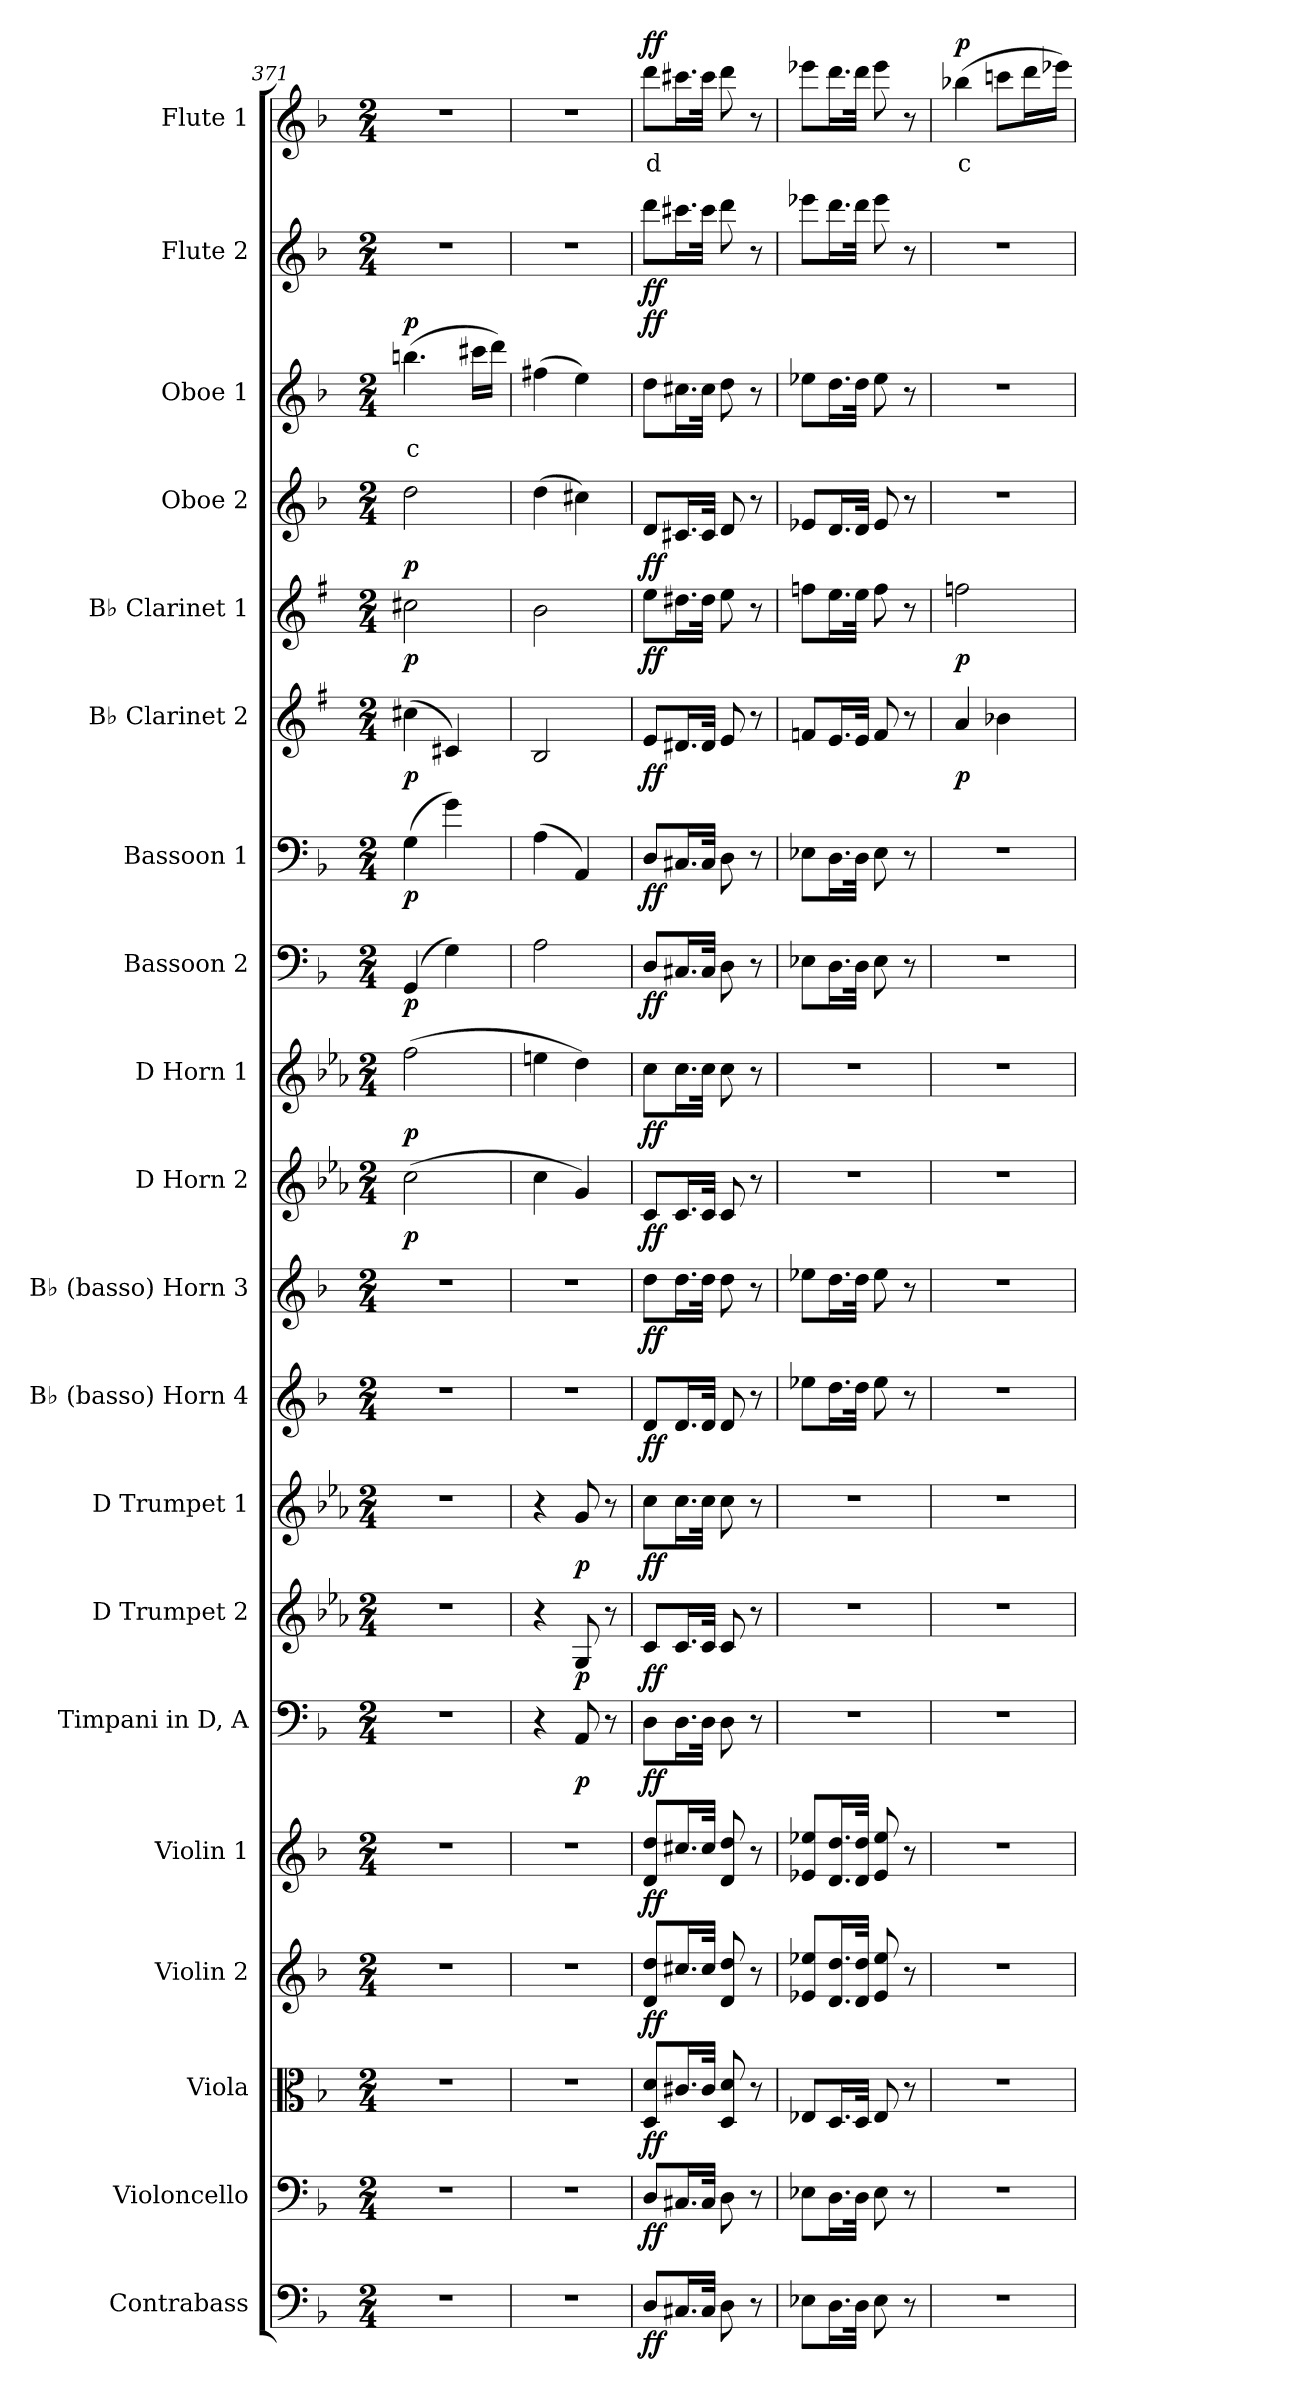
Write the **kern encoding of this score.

**kern	**dynam	**kern	**dynam	**kern	**dynam	**kern	**dynam	**kern	**dynam	**kern	**dynam	**kern	**dynam	**kern	**dynam	**kern	**dynam	**kern	**dynam	**kern	**dynam	**kern	**dynam	**kern	**dynam	**kern	**dynam	**kern	**dynam	**kern	**dynam	**kern	**dynam	**kern	**text	**dynam	**kern	**dynam	**kern	**text	**dynam
*part20	*part20	*part19	*part19	*part18	*part18	*part17	*part17	*part16	*part16	*part15	*part15	*part14	*part14	*part13	*part13	*part12	*part12	*part11	*part11	*part10	*part10	*part9	*part9	*part8	*part8	*part7	*part7	*part6	*part6	*part5	*part5	*part4	*part4	*part3	*part3	*part3	*part2	*part2	*part1	*part1	*part1
*staff20	*staff20	*staff19	*staff19	*staff18	*staff18	*staff17	*staff17	*staff16	*staff16	*staff15	*staff15	*staff14	*staff14	*staff13	*staff13	*staff12	*staff12	*staff11	*staff11	*staff10	*staff10	*staff9	*staff9	*staff8	*staff8	*staff7	*staff7	*staff6	*staff6	*staff5	*staff5	*staff4	*staff4	*staff3	*staff3	*staff3	*staff2	*staff2	*staff1	*staff1	*staff1
*I"Contrabass	*	*I"Violoncello	*	*I"Viola	*	*I"Violin 2	*	*I"Violin 1	*	*I"Timpani in D, A	*	*I"D Trumpet 2	*	*I"D Trumpet 1	*	*I"B♭ (basso) Horn 4	*	*I"B♭ (basso) Horn 3	*	*I"D Horn 2	*	*I"D Horn 1	*	*I"Bassoon 2	*	*I"Bassoon 1	*	*I"B♭ Clarinet 2	*	*I"B♭ Clarinet 1	*	*I"Oboe 2	*	*I"Oboe 1	*	*	*I"Flute 2	*	*I"Flute 1	*	*
*I'Cb	*	*I'Vc	*	*I'Vla	*	*I'Vl 2	*	*I'Vl 1	*	*I'Timp. in D, A	*	*I'Tr 2	*	*I'Tr 1	*	*I'Hn 4	*	*I'Hn 3	*	*I'Hn 2	*	*I'Hn 1	*	*I'Bsn 2	*	*I'Bsn 1	*	*I'Cl 2	*	*I'Cl 1	*	*I'Ob 2	*	*I'Ob 1	*	*	*I'Fl 2	*	*I'Fl 1	*	*
*clefF4	*	*clefF4	*	*clefC3	*	*clefG2	*	*clefG2	*	*clefF4	*	*clefG2	*	*clefG2	*	*clefG2	*	*clefG2	*	*clefG2	*	*clefG2	*	*clefF4	*	*clefF4	*	*clefG2	*	*clefG2	*	*clefG2	*	*clefG2	*	*	*clefG2	*	*clefG2	*	*
*ITrd7c12	*	*	*	*	*	*	*	*	*	*	*	*ITrd-1c-2	*	*ITrd-1c-2	*	*ITrd8c14	*	*ITrd8c14	*	*ITrd6c10	*	*ITrd6c10	*	*	*	*	*	*ITrd1c2	*	*ITrd1c2	*	*	*	*	*	*	*	*	*	*	*
*k[b-]	*	*k[b-]	*	*k[b-]	*	*k[b-]	*	*k[b-]	*	*k[b-]	*	*k[b-]	*	*k[b-]	*	*k[b-]	*	*k[b-]	*	*k[b-]	*	*k[b-]	*	*k[b-]	*	*k[b-]	*	*k[b-]	*	*k[b-]	*	*k[b-]	*	*k[b-]	*	*	*k[b-]	*	*k[b-]	*	*
*M2/4	*	*M2/4	*	*M2/4	*	*M2/4	*	*M2/4	*	*M2/4	*	*M2/4	*	*M2/4	*	*M2/4	*	*M2/4	*	*M2/4	*	*M2/4	*	*M2/4	*	*M2/4	*	*M2/4	*	*M2/4	*	*M2/4	*	*M2/4	*	*	*M2/4	*	*M2/4	*	*
=371	=371	=371	=371	=371	=371	=371	=371	=371	=371	=371	=371	=371	=371	=371	=371	=371	=371	=371	=371	=371	=371	=371	=371	=371	=371	=371	=371	=371	=371	=371	=371	=371	=371	=371	=371	=371	=371	=371	=371	=371	=371
!	!	!	!	!	!	!	!	!	!	!	!	!	!	!	!	!	!	!	!	!	!LO:DY:b	!	!LO:DY:b	!	!LO:DY:b	!	!LO:DY:b	!	!LO:DY:b	!	!LO:DY:b	!	!LO:DY:b	!	!LO:LY:b:color=#FF0000	!LO:DY:b	!	!	!	!	!
2r	.	2r	.	2r	.	2r	.	2r	.	2r	.	2r	.	2r	.	2r	.	2r	.	(>2d\	p	(>2g\	p	(>4GG/	p	(>4G\	p	(>4bn\	p	2bn\	p	2dd\	p	(>4.bbn\	c	p	2r	.	2r	.	.
.	.	.	.	.	.	.	.	.	.	.	.	.	.	.	.	.	.	.	.	.	.	.	.	4G\)	.	4g\)	.	4Bn/)	.	.	.	.	.	.	.	.	.	.	.	.	.
.	.	.	.	.	.	.	.	.	.	.	.	.	.	.	.	.	.	.	.	.	.	.	.	.	.	.	.	.	.	.	.	.	.	16ccc#X\LL	.	.	.	.	.	.	.
.	.	.	.	.	.	.	.	.	.	.	.	.	.	.	.	.	.	.	.	.	.	.	.	.	.	.	.	.	.	.	.	.	.	16ddd\JJ)	.	.	.	.	.	.	.
=372	=372	=372	=372	=372	=372	=372	=372	=372	=372	=372	=372	=372	=372	=372	=372	=372	=372	=372	=372	=372	=372	=372	=372	=372	=372	=372	=372	=372	=372	=372	=372	=372	=372	=372	=372	=372	=372	=372	=372	=372	=372
2r	.	2r	.	2r	.	2r	.	2r	.	4r	.	4r	.	4r	.	2r	.	2r	.	4d\	.	4f#X\	.	2A\	.	(>4A\	.	2A/	.	2a\	.	(>4dd\	.	(>4ff#X\	.	.	2r	.	2r	.	.
!	!	!	!	!	!	!	!	!	!	!	!LO:DY:b	!	!LO:DY:b	!	!LO:DY:b	!	!	!	!	!	!	!	!	!	!	!	!	!	!	!	!	!	!	!	!	!	!	!	!	!	!
.	.	.	.	.	.	.	.	.	.	8AA/	p	8A/	p	8a/	p	.	.	.	.	4A/)	.	4e\)	.	.	.	4AA/)	.	.	.	.	.	4cc#X\)	.	4ee\)	.	.	.	.	.	.	.
.	.	.	.	.	.	.	.	.	.	8r	.	8r	.	8r	.	.	.	.	.	.	.	.	.	.	.	.	.	.	.	.	.	.	.	.	.	.	.	.	.	.	.
=373	=373	=373	=373	=373	=373	=373	=373	=373	=373	=373	=373	=373	=373	=373	=373	=373	=373	=373	=373	=373	=373	=373	=373	=373	=373	=373	=373	=373	=373	=373	=373	=373	=373	=373	=373	=373	=373	=373	=373	=373	=373
!	!LO:DY:b	!	!LO:DY:b	!	!LO:DY:b	!	!LO:DY:b	!	!LO:DY:b	!	!LO:DY:b	!	!LO:DY:b	!	!LO:DY:b	!	!LO:DY:b	!	!LO:DY:b	!	!LO:DY:b	!	!LO:DY:b	!	!LO:DY:b	!	!LO:DY:b	!	!LO:DY:b	!	!LO:DY:b	!	!LO:DY:b	!	!	!LO:DY:b	!	!LO:DY:b	!	!LO:LY:b:color=#FF0000	!LO:DY:b
8DD/L	ff	8D/L	ff	8D/ 8d/L	ff	8d/ 8dd/L	ff	8d/ 8dd/L	ff	8D\L	ff	8d/L	ff	8dd\L	ff	8D/L	ff	8d\L	ff	8D/L	ff	8d\L	ff	8D/L	ff	8D/L	ff	8d/L	ff	8dd\L	ff	8d/L	ff	8dd\L	.	ff	8ddd\L	ff	8ddd\L	d	ff
16.CC#X/L	.	16.C#X/L	.	16.c#X/L	.	16.cc#X/L	.	16.cc#X/L	.	16.D\L	.	16.d/L	.	16.dd\L	.	16.D/L	.	16.d\L	.	16.D/L	.	16.d\L	.	16.C#X/L	.	16.C#X/L	.	16.c#X/L	.	16.cc#X\L	.	16.c#X/L	.	16.cc#X\L	.	.	16.ccc#X\L	.	16.ccc#X\L	.	.
32CC#/JJk	.	32C#/JJk	.	32c#/JJk	.	32cc#/JJk	.	32cc#/JJk	.	32D\JJk	.	32d/JJk	.	32dd\JJk	.	32D/JJk	.	32d\JJk	.	32D/JJk	.	32d\JJk	.	32C#/JJk	.	32C#/JJk	.	32c#/JJk	.	32cc#\JJk	.	32c#/JJk	.	32cc#\JJk	.	.	32ccc#\JJk	.	32ccc#\JJk	.	.
8DD\	.	8D\	.	8D/ 8d/	.	8d/ 8dd/	.	8d/ 8dd/	.	8D\	.	8d/	.	8dd\	.	8D/	.	8d\	.	8D/	.	8d\	.	8D\	.	8D\	.	8d/	.	8dd\	.	8d/	.	8dd\	.	.	8ddd\	.	8ddd\	.	.
8r	.	8r	.	8r	.	8r	.	8r	.	8r	.	8r	.	8r	.	8r	.	8r	.	8r	.	8r	.	8r	.	8r	.	8r	.	8r	.	8r	.	8r	.	.	8r	.	8r	.	.
!!LO:PB:g=z
=374	=374	=374	=374	=374	=374	=374	=374	=374	=374	=374	=374	=374	=374	=374	=374	=374	=374	=374	=374	=374	=374	=374	=374	=374	=374	=374	=374	=374	=374	=374	=374	=374	=374	=374	=374	=374	=374	=374	=374	=374	=374
8EE-X\L	.	8E-X\L	.	8E-X/L	.	8e-X/ 8ee-X/L	.	8e-X/ 8ee-X/L	.	2r	.	2r	.	2r	.	8e-X\L	.	8e-X\L	.	2r	.	2r	.	8E-X\L	.	8E-X\L	.	8e-X/L	.	8ee-X\L	.	8e-X/L	.	8ee-X\L	.	.	8eee-X\L	.	8eee-X\L	.	.
16.DD\L	.	16.D\L	.	16.D/L	.	16.d/ 16.dd/L	.	16.d/ 16.dd/L	.	.	.	.	.	.	.	16.d\L	.	16.d\L	.	.	.	.	.	16.D\L	.	16.D\L	.	16.d/L	.	16.dd\L	.	16.d/L	.	16.dd\L	.	.	16.ddd\L	.	16.ddd\L	.	.
32DD\JJk	.	32D\JJk	.	32D/JJk	.	32d/ 32dd/JJk	.	32d/ 32dd/JJk	.	.	.	.	.	.	.	32d\JJk	.	32d\JJk	.	.	.	.	.	32D\JJk	.	32D\JJk	.	32d/JJk	.	32dd\JJk	.	32d/JJk	.	32dd\JJk	.	.	32ddd\JJk	.	32ddd\JJk	.	.
8EE-\	.	8E-\	.	8E-/	.	8e-/ 8ee-/	.	8e-/ 8ee-/	.	.	.	.	.	.	.	8e-\	.	8e-\	.	.	.	.	.	8E-\	.	8E-\	.	8e-/	.	8ee-\	.	8e-/	.	8ee-\	.	.	8eee-\	.	8eee-\	.	.
8r	.	8r	.	8r	.	8r	.	8r	.	.	.	.	.	.	.	8r	.	8r	.	.	.	.	.	8r	.	8r	.	8r	.	8r	.	8r	.	8r	.	.	8r	.	8r	.	.
=375	=375	=375	=375	=375	=375	=375	=375	=375	=375	=375	=375	=375	=375	=375	=375	=375	=375	=375	=375	=375	=375	=375	=375	=375	=375	=375	=375	=375	=375	=375	=375	=375	=375	=375	=375	=375	=375	=375	=375	=375	=375
!	!	!	!	!	!	!	!	!	!	!	!	!	!	!	!	!	!	!	!	!	!	!	!	!	!	!	!	!	!LO:DY:b	!	!LO:DY:b	!	!	!	!	!	!	!	!	!LO:LY:b:color=#FF0000	!LO:DY:b
2r	.	2r	.	2r	.	2r	.	2r	.	2r	.	2r	.	2r	.	2r	.	2r	.	2r	.	2r	.	2r	.	2r	.	4g/	p	2ee-X\	p	2r	.	2r	.	.	2r	.	(>4bb-X\	c	p
.	.	.	.	.	.	.	.	.	.	.	.	.	.	.	.	.	.	.	.	.	.	.	.	.	.	.	.	4a-X\	.	.	.	.	.	.	.	.	.	.	8cccn\L	.	.
.	.	.	.	.	.	.	.	.	.	.	.	.	.	.	.	.	.	.	.	.	.	.	.	.	.	.	.	.	.	.	.	.	.	.	.	.	.	.	16ddd\L	.	.
.	.	.	.	.	.	.	.	.	.	.	.	.	.	.	.	.	.	.	.	.	.	.	.	.	.	.	.	.	.	.	.	.	.	.	.	.	.	.	16eee-X\JJ)	.	.
=	=	=	=	=	=	=	=	=	=	=	=	=	=	=	=	=	=	=	=	=	=	=	=	=	=	=	=	=	=	=	=	=	=	=	=	=	=	=	=	=	=
*-	*-	*-	*-	*-	*-	*-	*-	*-	*-	*-	*-	*-	*-	*-	*-	*-	*-	*-	*-	*-	*-	*-	*-	*-	*-	*-	*-	*-	*-	*-	*-	*-	*-	*-	*-	*-	*-	*-	*-	*-	*-
